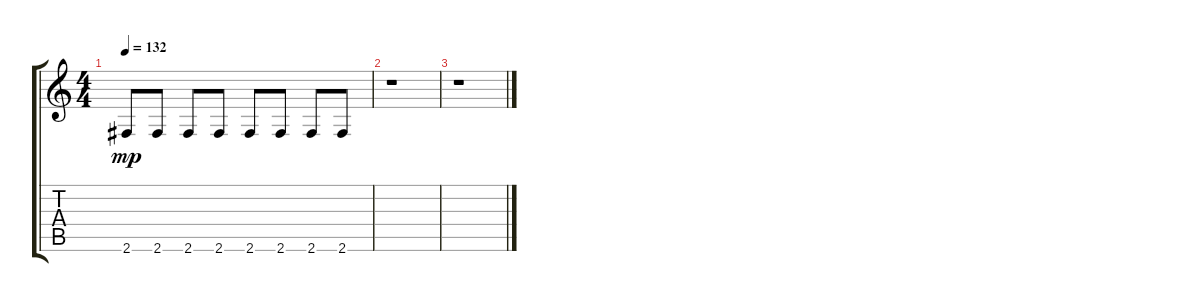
\track "" {instrument acousticbass}
\staff {score tabs}
\tuning (E4 B3 G3 D3 A2 E2) {hide}
\ts (4 4)
\tempo 132
\clef g2
\ks c
2.6.8{dy mp volume 1} 2.6.8{volume 1} 2.6.8 2.6.8{volume 1} 2.6.8 2.6.8{volume 1} 2.6.8 2.6.8{volume 0} |
r.1 |
r.1
